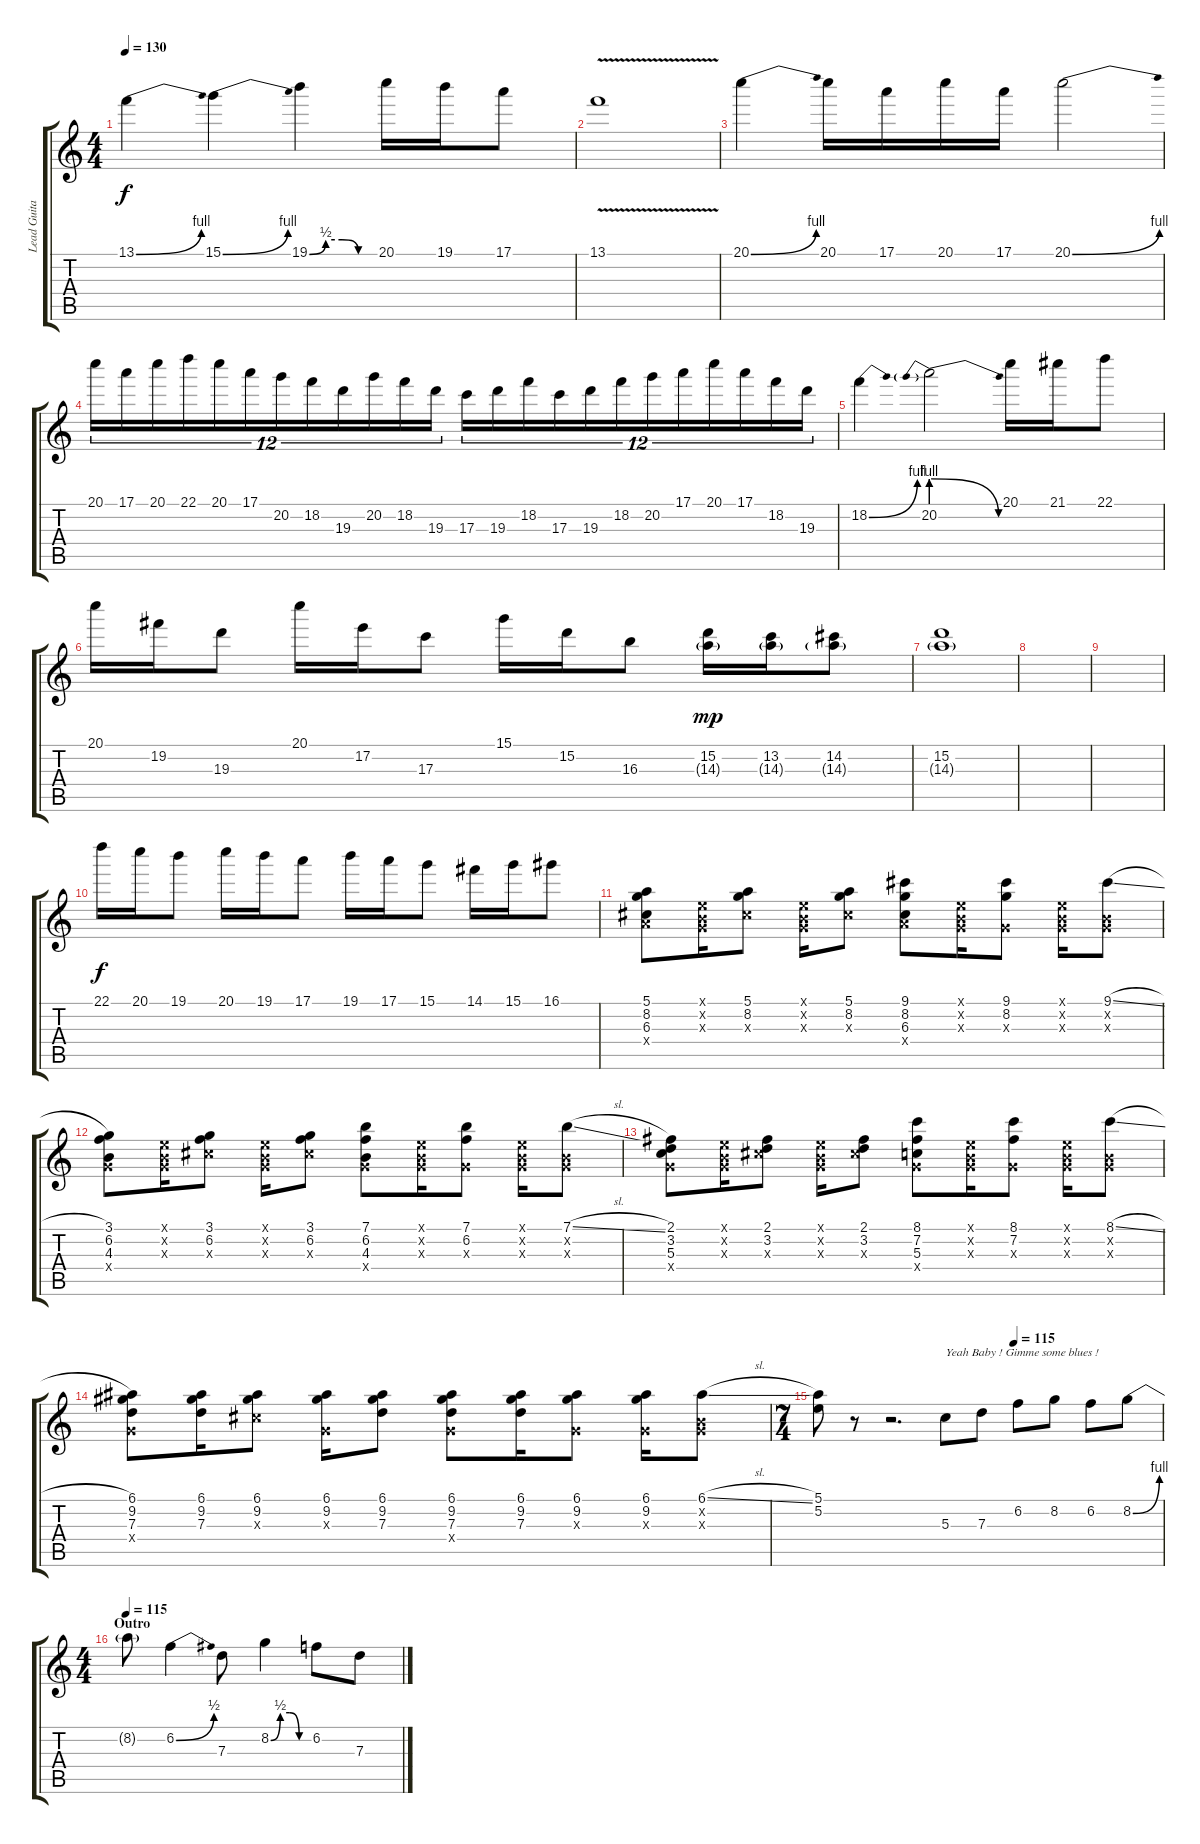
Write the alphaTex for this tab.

\track ("Lead Guitar" "Lead Guita") {instrument overdrivenguitar}
\staff {score tabs}
\tuning (E4 B3 G3 D3 A2 D2) {hide}
\ts (4 4)
\tempo 130
\clef g2
\ks c
13.1{be (bend 0 0 60 4)}.4{dy f} 15.1{be (bend 0 0 60 4)}.4 19.1{be (custom 0 0 15 2 30 2 45 0 60 0)}.4 20.1.16 19.1.16 17.1.8 |
13.1{v}.1 |
20.1{be (bend 0 0 60 4)}.4 20.1.16 17.1.16 20.1.16 17.1.16 20.1{be (bend 0 0 60 4)}.2 |
20.1.16{tu (12 8)} 17.1.16{tu (12 8)} 20.1.16{tu (12 8)} 22.1.16{tu (12 8)} 20.1.16{tu (12 8)} 17.1.16{tu (12 8)} 20.2.16{tu (12 8)} 18.2.16{tu (12 8)} 19.3.16{tu (12 8)} 20.2.16{tu (12 8)} 18.2.16{tu (12 8)} 19.3.16{tu (12 8)} 17.3.16{tu (12 8)} 19.3.16{tu (12 8)} 18.2.16{tu (12 8)} 17.3.16{tu (12 8)} 19.3.16{tu (12 8)} 18.2.16{tu (12 8)} 20.2.16{tu (12 8)} 17.1.16{tu (12 8)} 20.1.16{tu (12 8)} 17.1.16{tu (12 8)} 18.2.16{tu (12 8)} 19.3.16{tu (12 8)} |
18.2{be (bend 0 0 60 4)}.4 20.2{be (prebendrelease 0 4 60 0)}.2 20.1.16 21.1.16 22.1.8 |
20.1.16 19.2.16 19.3.8 20.1.16 17.2.16 17.3.8 15.1.16 15.2.16 16.3.8 (15.2 14.3{g}).16{dy mp} (13.2 14.3{g}).16 (14.2 14.3{g}).8 |
(15.2 14.3{g}).1 |
|
|
22.1.16{dy f} 20.1.16 19.1.8 20.1.16 19.1.16 17.1.8 19.1.16 17.1.16 15.1.8 14.1.16 15.1.16 16.1.8 |
(5.1 8.2 6.3 7.4{x}).8{volume 14} (0.1{x} 0.2{x} 0.3{x}).16 (5.1 8.2 6.3{x}).8 (0.1{x} 0.2{x} 0.3{x}).16 (5.1 8.2 6.3{x}).8 (9.1 8.2 6.3 7.4{x}).8 (0.1{x} 0.2{x} 0.3{x}).16 (9.1 8.2 0.3{x}).8 (0.1{x} 0.2{x} 0.3{x}).16 (9.1{sl} 0.2{x} 0.3{x}).8 |
(3.1 6.2 4.3 5.4{x}).8{volume 14} (0.1{x} 0.2{x} 0.3{x}).16 (3.1 6.2 6.3{x}).8 (0.1{x} 0.2{x} 0.3{x}).16 (3.1 6.2 6.3{x}).8 (7.1 6.2 4.3 5.4{x}).8 (0.1{x} 0.2{x} 0.3{x}).16 (7.1 6.2 0.3{x}).8 (0.1{x} 0.2{x} 0.3{x}).16 (7.1{sl} 0.2{x} 0.3{x}).8 |
(2.1 3.2 5.3 5.4{x}).8{volume 14} (0.1{x} 0.2{x} 0.3{x}).16 (2.1 3.2 6.3{x}).8 (0.1{x} 0.2{x} 0.3{x}).16 (2.1 3.2 6.3{x}).8 (8.1 7.2 5.3 5.4{x}).8 (0.1{x} 0.2{x} 0.3{x}).16 (8.1 7.2 0.3{x}).8 (0.1{x} 0.2{x} 0.3{x}).16 (8.1{sl} 0.2{x} 0.3{x}).8 |
(6.1 9.2 7.3 5.4{x}).8{volume 14} (6.1 9.2 7.3).16 (6.1 9.2 6.3{x}).8 (6.1 9.2 0.3{x}).16 (6.1 9.2 7.3).8 (6.1 9.2 7.3 5.4{x}).8 (6.1 9.2 7.3).16 (6.1 9.2 0.3{x}).8 (6.1 9.2 0.3{x}).16 (6.1{sl} 0.2{x} 0.3{x}).8 |
\ts (7 4)
\tempo (115 0.5714285714285714)
(5.1 5.2).8{volume 16} r.8 r.2{d} 5.3.8{txt "Yeah Baby ! Gimme some blues !" volume 16} 7.3.8 6.2.8 8.2.8 6.2.8 8.2{be (bend 0 0 60 4)}.8 |
\ts (4 4)
\section ("" "Outro")
\tempo 115
8.2{t}.8 6.2{be (bend 0 0 60 2)}.4 7.3.8 8.2{be (custom 0 0 15 2 30 2 45 0 60 0)}.4 6.2.8 7.3.8
